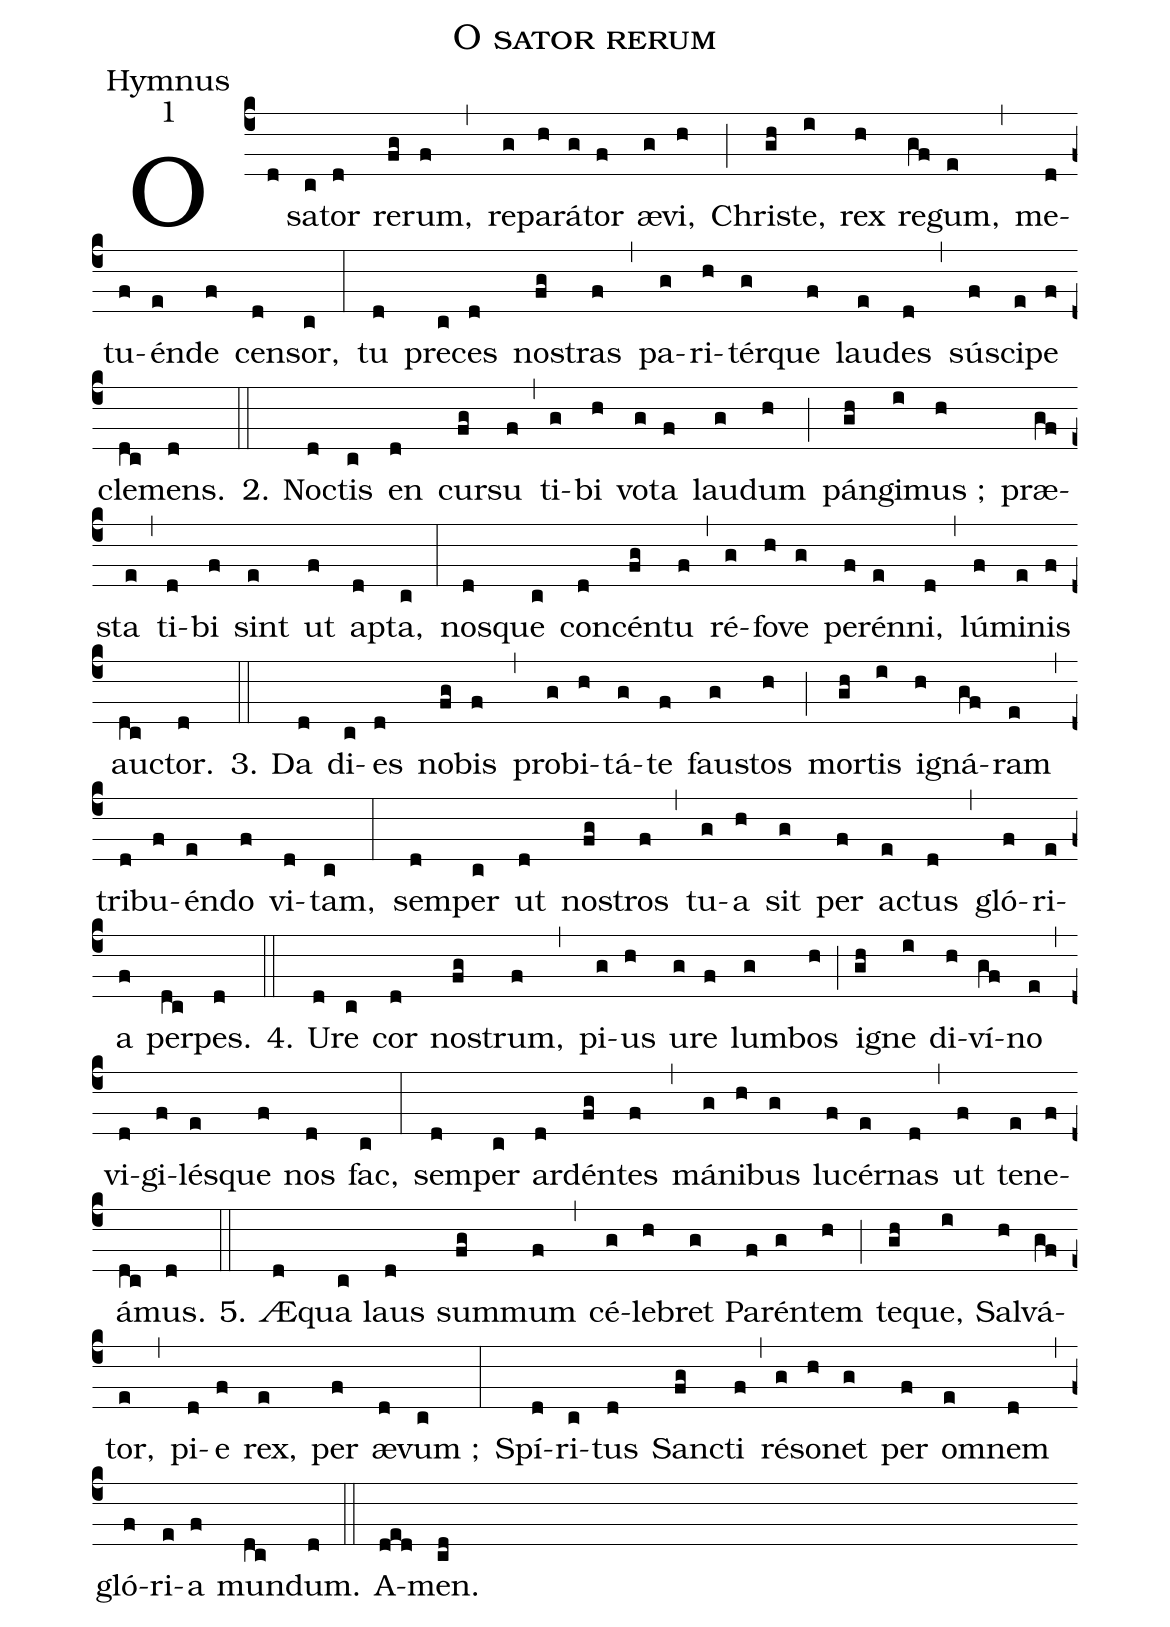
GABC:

name:O sator rerum;
office-part:Hymnus;
mode:1;
%%
(c4) O(d) sa(c)tor(d) re(fg)rum,(f) (,) re(g)pa(h)rá(g)tor(f) æ(g)vi,(h) (;)
Chri(gh)ste,(i) rex(h) re(gf)gum,(e) (,) me(d)tu(f)én(e)de(f) cen(d)sor,(c) (:)
tu(d) pre(c)ces(d) no(fg)stras(f) (,) pa(g)ri(h)tér(g)que(f) lau(e)des(d) (,)
sús(f)ci(e)pe(f) cle(dc)mens.(d) (::)
2. No(d)ctis(c) en(d) cur(fg)su(f) (,) ti(g)bi(h) vo(g)ta(f) lau(g)dum(h) (;)
pán(gh)gi(i)mus ;(h) præ(gf)sta(e) (,) ti(d)bi(f) sint(e) ut(f) ap(d)ta,(c) (:)
nos(d)que(c) con(d)cén(fg)tu(f) (,) ré(g)fo(h)ve(g) per(f)én(e)ni,(d) (,)
lú(f)mi(e)nis(f) au(dc)ctor.(d) (::)

3. Da(d) di(c)es(d) no(fg)bis(f) (,) pro(g)bi(h)tá(g)te(f) fau(g)stos(h) (;)
mor(gh)tis(i) i(h)gná(gf)ram(e) (,) tri(d)bu(f)én(e)do(f) vi(d)tam,(c) (:)
sem(d)per(c) ut(d) no(fg)stros(f) (,) tu(g)a(h) sit(g) per(f) a(e)ctus(d) (,)
gló(f)ri(e)a(f) per(dc)pes.(d) (::)

4. U(d)re(c) cor(d) no(fg)strum,(f) (,) pi(g)us(h) u(g)re(f) lum(g)bos(h) (;)
i(gh)gne(i) di(h)ví(gf)no(e) (,) vi(d)gi(f)lés(e)que(f) nos(d) fac,(c) (:)
sem(d)per(c) ar(d)dén(fg)tes(f) (,) má(g)ni(h)bus(g) lu(f)cér(e)nas(d) (,)
ut(f) te(e)ne(f)á(dc)mus.(d) (::)

5. Æ(d)qua(c) laus(d) sum(fg)mum(f) (,) cé(g)le(h)bret(g) Pa(f)rén(g)tem(h) (;)
te(gh)que,(i) Sal(h)vá(gf)tor,(e) (,) pi(d)e(f) rex,(e) per(f) æ(d)vum ;(c) (:)
Spí(d)ri(c)tus(d) San(fg)cti(f) (,) ré(g)so(h)net(g) per(f) om(e)nem(d) (,)
gló(f)ri(e)a(f) mun(dc)dum.(d) (::)
A(ded)men.(cd)
